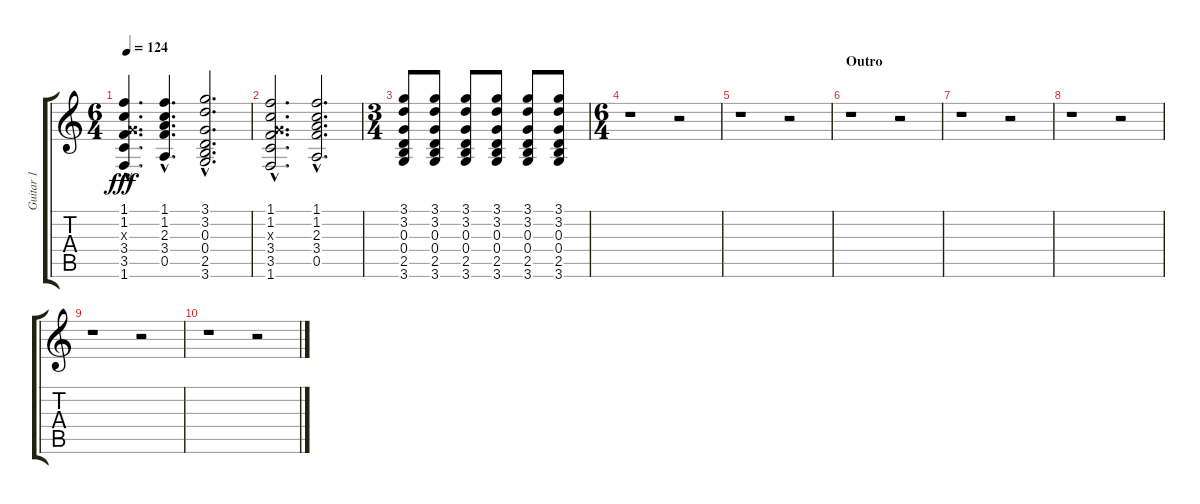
\track ("Guitar 1" "Guitar 1") {instrument electricguitarclean}
\staff {score tabs}
\tuning (E4 B3 G3 D3 A2 E2) {hide}
\ts (6 4)
\tempo 124
\clef g2
\ks c
(1.1{hac} 1.2{hac} 0.3{hac x} 3.4{hac} 3.5{hac} 1.6{hac}).4{d dy fff} (1.1{hac} 1.2{hac} 2.3{hac} 3.4{hac} 0.5{hac}).4{d} (3.1{hac} 3.2{hac} 0.3{hac} 0.4{hac} 2.5{hac} 3.6{hac}).2{d} |
(1.1{hac} 1.2{hac} 0.3{hac x} 3.4{hac} 3.5{hac} 1.6{hac}).2{d} (1.1{hac} 1.2{hac} 2.3{hac} 3.4{hac} 0.5{hac}).2{d} |
\ts (3 4)
(3.1 3.2 0.3 0.4 2.5 3.6).8{volume 8} (3.1 3.2 0.3 0.4 2.5 3.6).8 (3.1 3.2 0.3 0.4 2.5 3.6).8 (3.1 3.2 0.3 0.4 2.5 3.6).8 (3.1 3.2 0.3 0.4 2.5 3.6).8 (3.1 3.2 0.3 0.4 2.5 3.6).8 |
\ts (6 4)
r.1 r.2 |
r.1 r.2 |
\section ("" "Outro")
r.1 r.2 |
r.1 r.2 |
r.1 r.2 |
r.1 r.2 |
r.1 r.2
